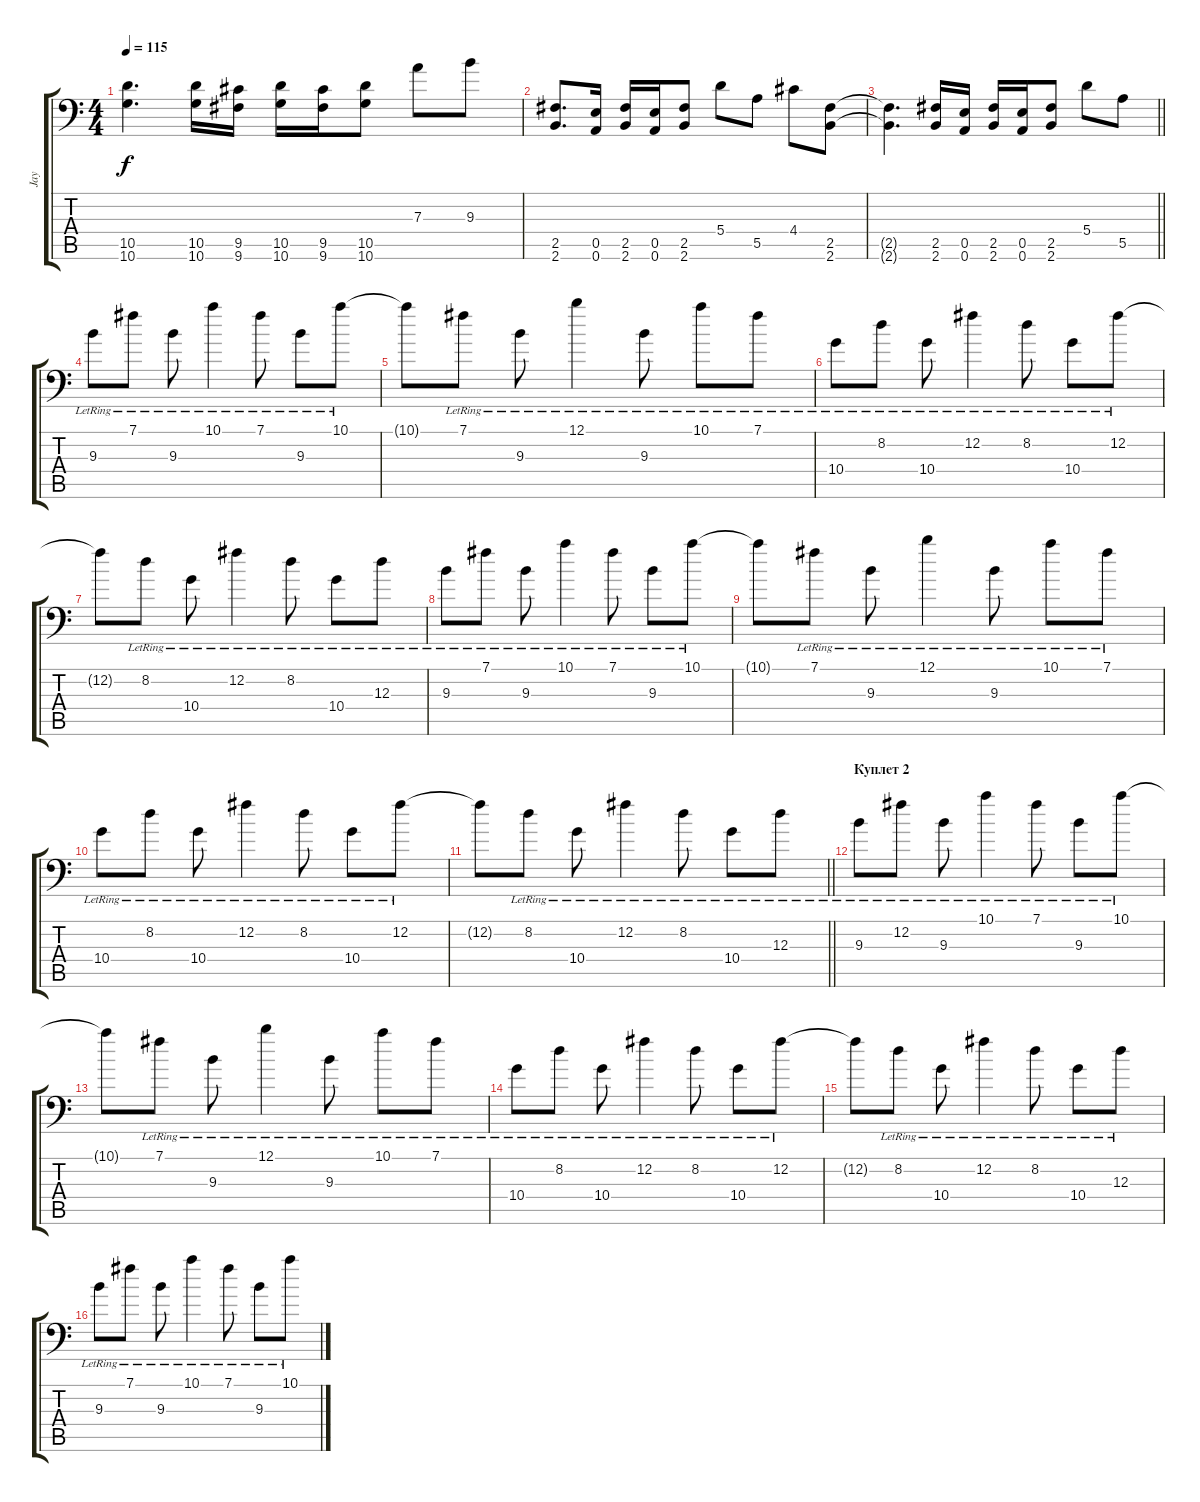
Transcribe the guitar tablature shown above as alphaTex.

\track ("Jay" "Jay") {instrument electricguitarclean}
\staff {score tabs}
\tuning (B3 Gb3 D3 A2 E2 A1) {hide}
\ts (4 4)
\tempo 115
\clef f4
\ks c
(10.5{t} 10.6{t}).4{d dy f} (10.5 10.6).16 (9.5 9.6).16 (10.5 10.6).16 (9.5 9.6).16 (10.5 10.6).8 7.3.8 9.3.8 |
(2.5 2.6).8{d} (0.5 0.6).16 (2.5 2.6).16 (0.5 0.6).16 (2.5 2.6).8 5.4.8 5.5.8 4.4.8 (2.5 2.6).8 |
\barLineRight lightlight
(2.5{t} 2.6{t}).4{d} (2.5 2.6).16 (0.5 0.6).16 (2.5 2.6).16 (0.5 0.6).16 (2.5 2.6).8 5.4.8 5.5.8 |
\section ("" "")
9.3{lr}.8{instrument electricguitarclean} 7.1{lr}.8 9.3{lr}.8 10.1{lr}.4 7.1{lr}.8 9.3{lr}.8 10.1{lr}.8 |
10.1{t}.8 7.1{lr}.8 9.3{lr}.8 12.1{lr}.4 9.3{lr}.8 10.1{lr}.8 7.1{lr}.8 |
10.4{lr}.8 8.2{lr}.8 10.4{lr}.8 12.2{lr}.4 8.2{lr}.8 10.4{lr}.8 12.2{lr}.8 |
12.2{t}.8 8.2{lr}.8 10.4{lr}.8 12.2{lr}.4 8.2{lr}.8 10.4{lr}.8 12.3{lr}.8 |
9.3{lr}.8 7.1{lr}.8 9.3{lr}.8 10.1{lr}.4 7.1{lr}.8 9.3{lr}.8 10.1{lr}.8 |
10.1{t}.8 7.1{lr}.8 9.3{lr}.8 12.1{lr}.4 9.3{lr}.8 10.1{lr}.8 7.1{lr}.8 |
10.4{lr}.8 8.2{lr}.8 10.4{lr}.8 12.2{lr}.4 8.2{lr}.8 10.4{lr}.8 12.2{lr}.8 |
\barLineRight lightlight
12.2{t}.8 8.2{lr}.8 10.4{lr}.8 12.2{lr}.4 8.2{lr}.8 10.4{lr}.8 12.3{lr}.8 |
\section ("" "Куплет 2")
9.3{lr}.8 12.2{lr}.8 9.3{lr}.8 10.1{lr}.4 7.1{lr}.8 9.3{lr}.8 10.1{lr}.8 |
10.1{t}.8 7.1{lr}.8 9.3{lr}.8 12.1{lr}.4 9.3{lr}.8 10.1{lr}.8 7.1{lr}.8 |
10.4{lr}.8 8.2{lr}.8 10.4{lr}.8 12.2{lr}.4 8.2{lr}.8 10.4{lr}.8 12.2{lr}.8 |
12.2{t}.8 8.2{lr}.8 10.4{lr}.8 12.2{lr}.4 8.2{lr}.8 10.4{lr}.8 12.3{lr}.8 |
9.3{lr}.8 7.1{lr}.8 9.3{lr}.8 10.1{lr}.4 7.1{lr}.8 9.3{lr}.8 10.1{lr}.8
